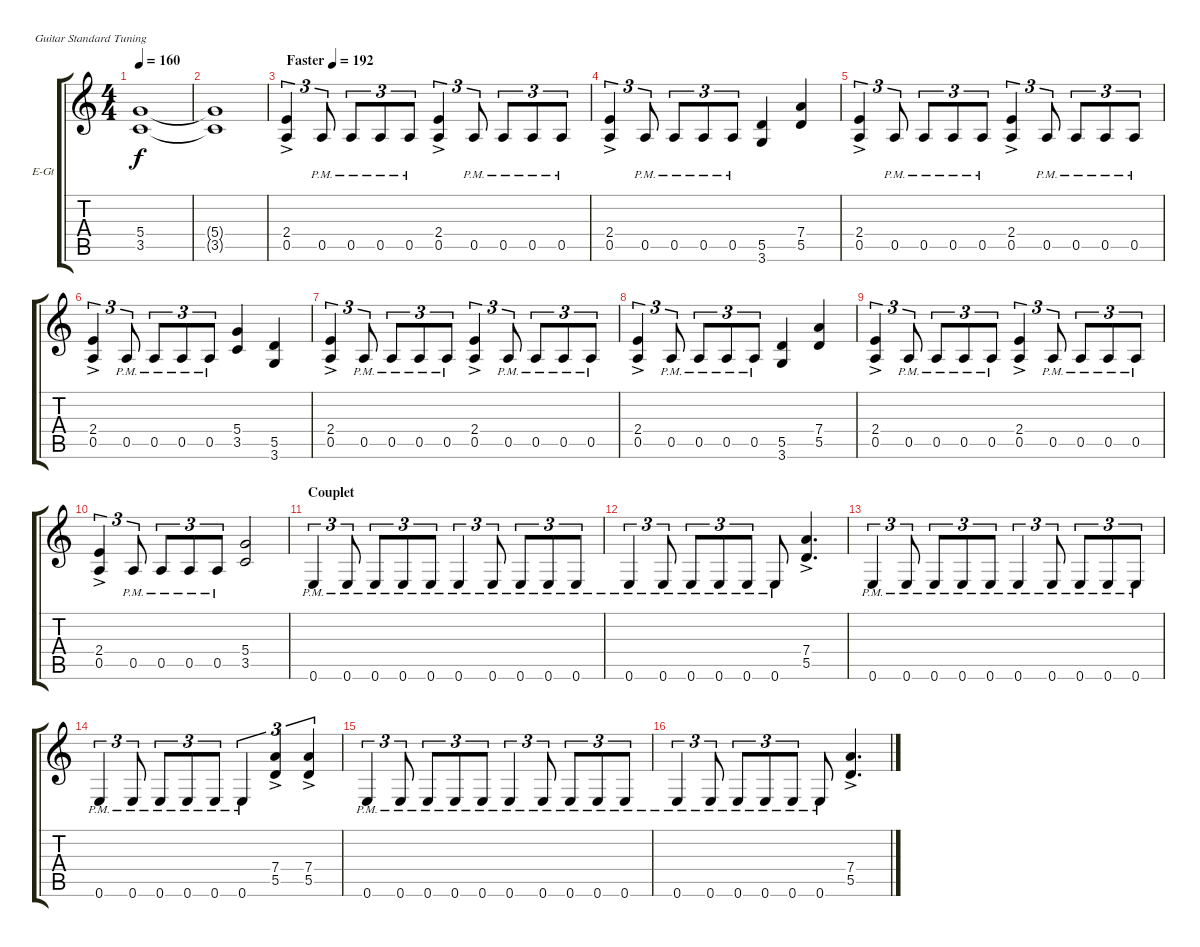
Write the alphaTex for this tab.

\bracketExtendMode groupsimilarinstruments
\firstSystemTrackNameOrientation horizontal
\otherSystemsTrackNameOrientation horizontal
\track ("Guitar 2" "E-Gt") {instrument distortionguitar}
\staff {score tabs}
\tuning (E4 B3 G3 D3 A2 E2)
\ts (4 4)
\tempo 160
\clef g2
\ks c
(3.5{t} 5.4{t}).1{dy f} |
(5.4{t} 3.5{t}).1 |
\tempo (192 "Faster")
(2.4{ac} 0.5{ac}).4{tu (3 2)} 0.5{pm}.8{tu (3 2)} 0.5{pm}.8{tu (3 2)} 0.5{pm}.8{tu (3 2)} 0.5{pm}.8{tu (3 2)} (2.4{ac} 0.5{ac}).4{tu (3 2)} 0.5{pm}.8{tu (3 2)} 0.5{pm}.8{tu (3 2)} 0.5{pm}.8{tu (3 2)} 0.5{pm}.8{tu (3 2)} |
(2.4{ac} 0.5{ac}).4{tu (3 2)} 0.5{pm}.8{tu (3 2)} 0.5{pm}.8{tu (3 2)} 0.5{pm}.8{tu (3 2)} 0.5{pm}.8{tu (3 2)} (5.5 3.6).4 (7.4 5.5).4 |
(2.4{ac} 0.5{ac}).4{tu (3 2)} 0.5{pm}.8{tu (3 2)} 0.5{pm}.8{tu (3 2)} 0.5{pm}.8{tu (3 2)} 0.5{pm}.8{tu (3 2)} (2.4{ac} 0.5{ac}).4{tu (3 2)} 0.5{pm}.8{tu (3 2)} 0.5{pm}.8{tu (3 2)} 0.5{pm}.8{tu (3 2)} 0.5{pm}.8{tu (3 2)} |
(2.4{ac} 0.5{ac}).4{tu (3 2)} 0.5{pm}.8{tu (3 2)} 0.5{pm}.8{tu (3 2)} 0.5{pm}.8{tu (3 2)} 0.5{pm}.8{tu (3 2)} (5.4 3.5).4 (5.5 3.6).4 |
(2.4{ac} 0.5{ac}).4{tu (3 2)} 0.5{pm}.8{tu (3 2)} 0.5{pm}.8{tu (3 2)} 0.5{pm}.8{tu (3 2)} 0.5{pm}.8{tu (3 2)} (2.4{ac} 0.5{ac}).4{tu (3 2)} 0.5{pm}.8{tu (3 2)} 0.5{pm}.8{tu (3 2)} 0.5{pm}.8{tu (3 2)} 0.5{pm}.8{tu (3 2)} |
(2.4{ac} 0.5{ac}).4{tu (3 2)} 0.5{pm}.8{tu (3 2)} 0.5{pm}.8{tu (3 2)} 0.5{pm}.8{tu (3 2)} 0.5{pm}.8{tu (3 2)} (5.5 3.6).4 (7.4 5.5).4 |
(2.4{ac} 0.5{ac}).4{tu (3 2)} 0.5{pm}.8{tu (3 2)} 0.5{pm}.8{tu (3 2)} 0.5{pm}.8{tu (3 2)} 0.5{pm}.8{tu (3 2)} (2.4{ac} 0.5{ac}).4{tu (3 2)} 0.5{pm}.8{tu (3 2)} 0.5{pm}.8{tu (3 2)} 0.5{pm}.8{tu (3 2)} 0.5{pm}.8{tu (3 2)} |
(2.4{ac} 0.5{ac}).4{tu (3 2)} 0.5{pm}.8{tu (3 2)} 0.5{pm}.8{tu (3 2)} 0.5{pm}.8{tu (3 2)} 0.5{pm}.8{tu (3 2)} (5.4 3.5).2 |
\section ("" "Couplet")
0.6{pm}.4{tu (3 2)} 0.6{pm}.8{tu (3 2)} 0.6{pm}.8{tu (3 2)} 0.6{pm}.8{tu (3 2)} 0.6{pm}.8{tu (3 2)} 0.6{pm}.4{tu (3 2)} 0.6{pm}.8{tu (3 2)} 0.6{pm}.8{tu (3 2)} 0.6{pm}.8{tu (3 2)} 0.6{pm}.8{tu (3 2)} |
0.6{pm}.4{tu (3 2)} 0.6{pm}.8{tu (3 2)} 0.6{pm}.8{tu (3 2)} 0.6{pm}.8{tu (3 2)} 0.6{pm}.8{tu (3 2)} 0.6{pm}.8 (7.4{ac} 5.5{ac}).4{d} |
0.6{pm}.4{tu (3 2)} 0.6{pm}.8{tu (3 2)} 0.6{pm}.8{tu (3 2)} 0.6{pm}.8{tu (3 2)} 0.6{pm}.8{tu (3 2)} 0.6{pm}.4{tu (3 2)} 0.6{pm}.8{tu (3 2)} 0.6{pm}.8{tu (3 2)} 0.6{pm}.8{tu (3 2)} 0.6{pm}.8{tu (3 2)} |
0.6{pm}.4{tu (3 2)} 0.6{pm}.8{tu (3 2)} 0.6{pm}.8{tu (3 2)} 0.6{pm}.8{tu (3 2)} 0.6{pm}.8{tu (3 2)} 0.6{pm}.4{tu (3 2)} (7.4{ac} 5.5{ac}).4{tu (3 2)} (7.4{ac} 5.5{ac}).4{tu (3 2)} |
0.6{pm}.4{tu (3 2)} 0.6{pm}.8{tu (3 2)} 0.6{pm}.8{tu (3 2)} 0.6{pm}.8{tu (3 2)} 0.6{pm}.8{tu (3 2)} 0.6{pm}.4{tu (3 2)} 0.6{pm}.8{tu (3 2)} 0.6{pm}.8{tu (3 2)} 0.6{pm}.8{tu (3 2)} 0.6{pm}.8{tu (3 2)} |
0.6{pm}.4{tu (3 2)} 0.6{pm}.8{tu (3 2)} 0.6{pm}.8{tu (3 2)} 0.6{pm}.8{tu (3 2)} 0.6{pm}.8{tu (3 2)} 0.6{pm}.8 (7.4{ac} 5.5{ac}).4{d}
